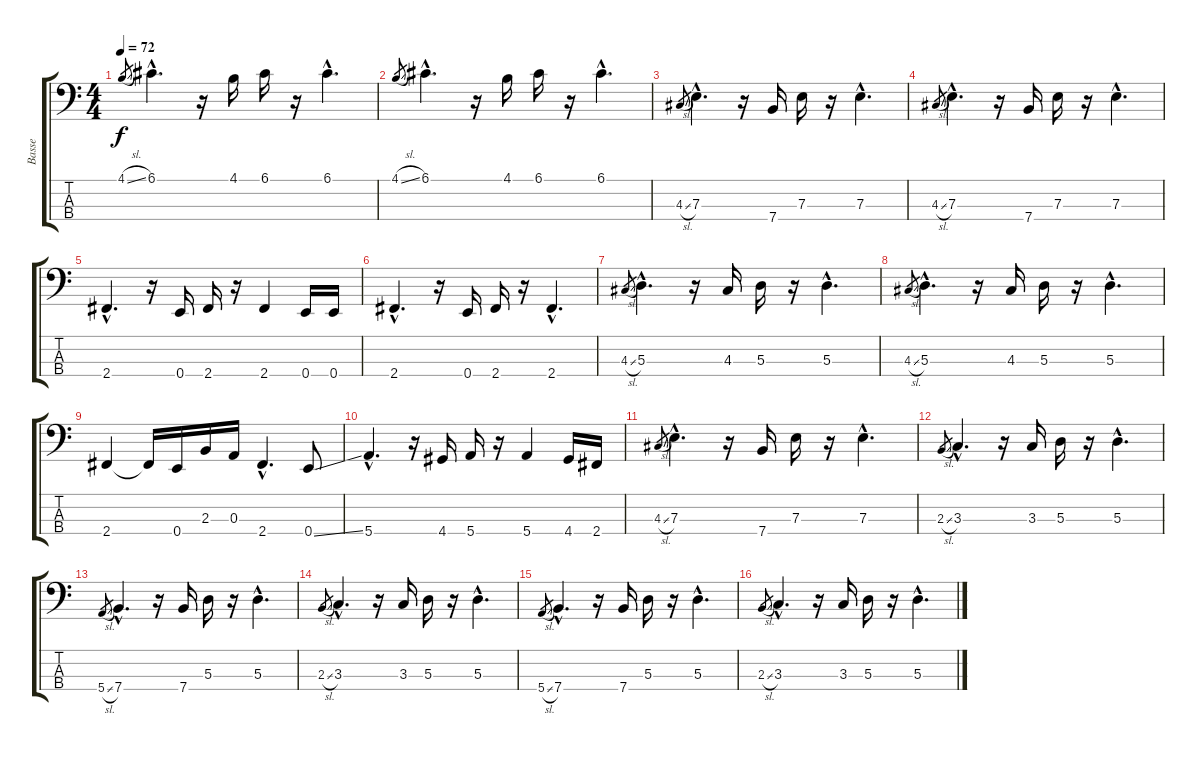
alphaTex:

\track ("Basse" "Basse") {instrument electricbassfinger}
\staff {score tabs}
\tuning (G2 D2 A1 E1) {hide}
\ts (4 4)
\tempo 72
\clef f4
\ks c
4.1{sl}.8{gr dy f} 6.1{hac}.4{d} r.16 4.1.16 6.1.16 r.16 6.1{hac}.4{d} |
4.1{sl}.8{gr} 6.1{hac}.4{d} r.16 4.1.16 6.1.16 r.16 6.1{hac}.4{d} |
4.3{sl}.8{gr} 7.3{hac}.4{d} r.16 7.4.16 7.3.16 r.16 7.3{hac}.4{d} |
4.3{sl}.8{gr} 7.3{hac}.4{d} r.16 7.4.16 7.3.16 r.16 7.3{hac}.4{d} |
2.4{hac}.4{d} r.16 0.4.16 2.4.16 r.16 2.4.4 0.4.16 0.4.16 |
2.4{hac}.4{d} r.16 0.4.16 2.4.16 r.16 2.4{hac}.4{d} |
4.3{sl}.8{gr} 5.3{hac}.4{d} r.16 4.3.16 5.3.16 r.16 5.3{hac}.4{d} |
4.3{sl}.8{gr} 5.3{hac}.4{d} r.16 4.3.16 5.3.16 r.16 5.3{hac}.4{d} |
2.4.4 2.4{t}.16 0.4.16 2.3.16 0.3.16 2.4{hac}.4{d} 0.4{ss}.8 |
5.4{hac}.4{d} r.16 4.4.16 5.4.16 r.16 5.4.4 4.4.16 2.4.16 |
4.3{sl}.8{gr} 7.3{hac}.4{d} r.16 7.4.16 7.3.16 r.16 7.3{hac}.4{d} |
2.3{sl}.8{gr} 3.3{hac}.4{d} r.16 3.3.16 5.3.16 r.16 5.3{hac}.4{d} |
5.4{sl}.8{gr} 7.4{hac}.4{d} r.16 7.4.16 5.3.16 r.16 5.3{hac}.4{d} |
2.3{sl}.8{gr} 3.3{hac}.4{d} r.16 3.3.16 5.3.16 r.16 5.3{hac}.4{d} |
5.4{sl}.8{gr} 7.4{hac}.4{d} r.16 7.4.16 5.3.16 r.16 5.3{hac}.4{d} |
2.3{sl}.8{gr} 3.3{hac}.4{d} r.16 3.3.16 5.3.16 r.16 5.3{hac}.4{d}
